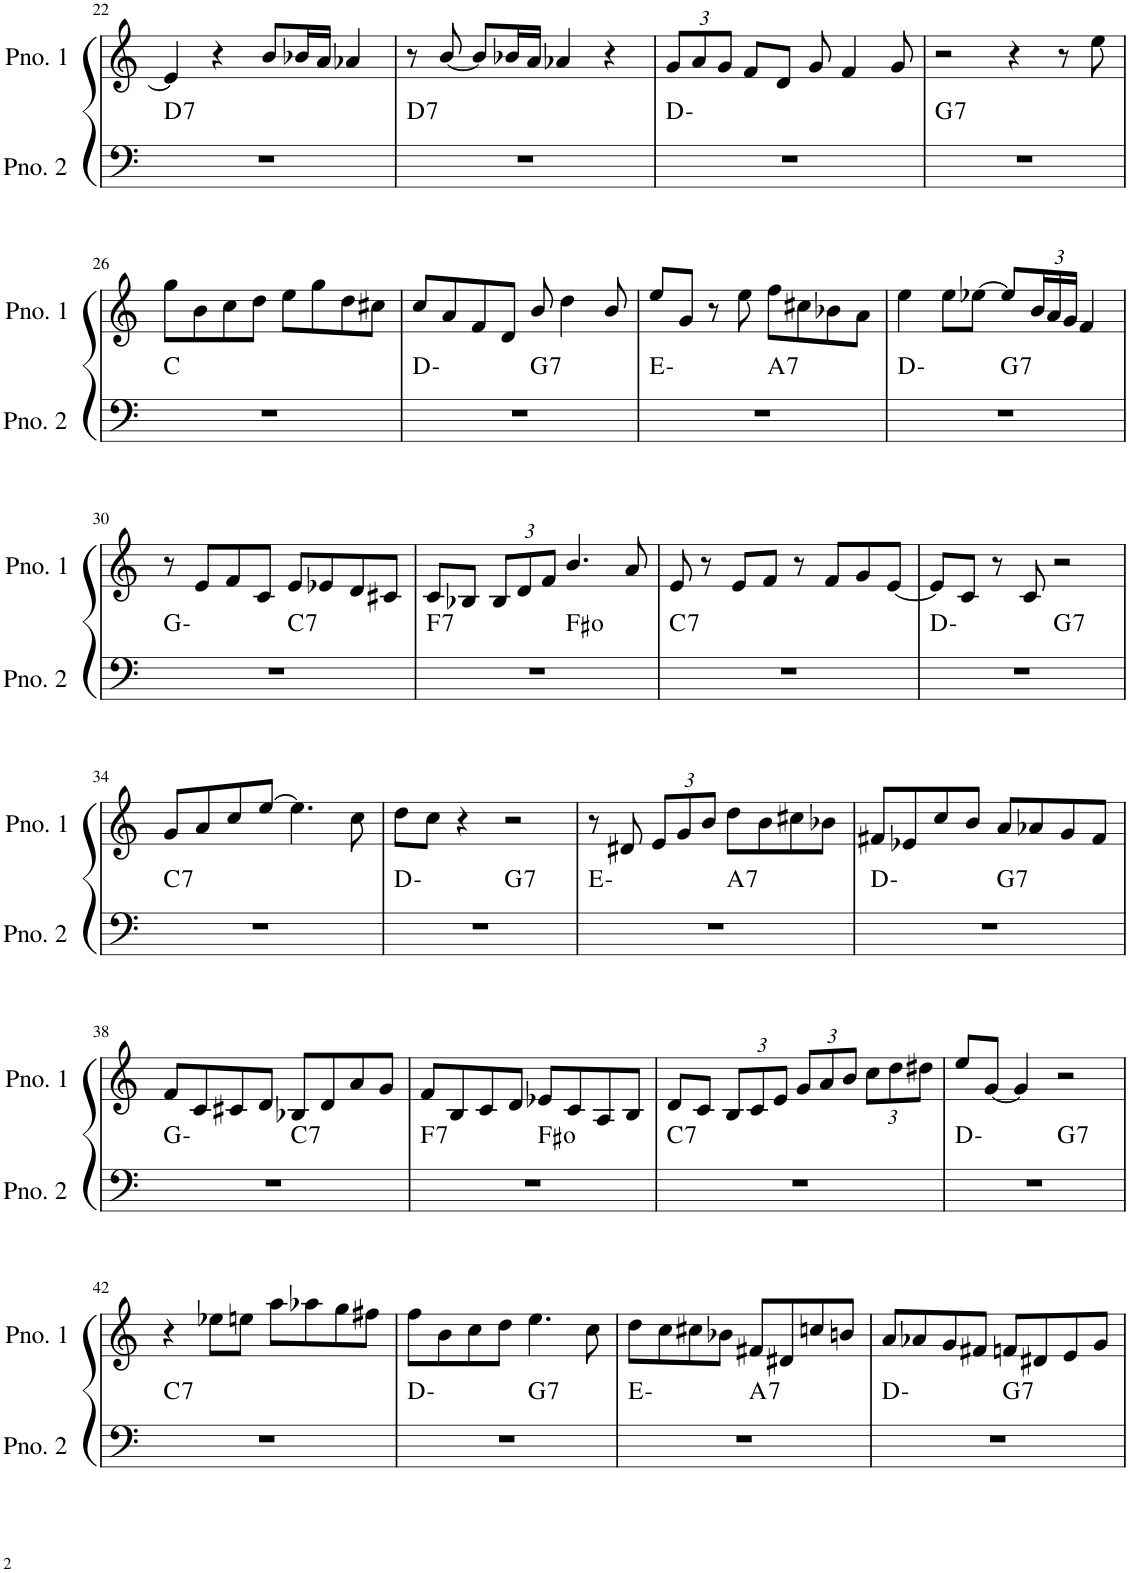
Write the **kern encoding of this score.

**kern	**harte	**kern
*part2	*part2	*part1
*staff2	*	*staff1
*I"ピアノ 2	*	*I"ピアノ 1
!!LO:PB:g=z
*clefF4	*	*clefG2
*k[]	*	*k[]
*M4/4	*	*M4/4
=22	=22	=22
!	!LO:H:kt=7	!
1r	D:7	4e/]
.	.	4r
.	.	8b/L
.	.	16b-X/L
.	.	16a/JJ
.	.	4a-X/
=23	=23	=23
!	!LO:H:kt=7	!
1r	D:7	8r
.	.	[8b/
.	.	8b/L]
.	.	16b-X/L
.	.	16a/JJ
.	.	4a-X/
.	.	4r
=24	=24	=24
*	*	*Xbrackettup
1r	D:min	12g/L
.	.	12a/
.	.	12g/J
.	.	8f/L
.	.	8d/J
.	.	8g/
.	.	4f/
.	.	8g/
=25	=25	=25
!	!LO:H:kt=7	!
1r	G:7	2r
.	.	4r
.	.	8r
.	.	8ee\
!!LO:LB:g=z
=26	=26	=26
1r	C:maj	8gg\L
.	.	8b\
.	.	8cc\
.	.	8dd\J
.	.	8ee\L
.	.	8gg\
.	.	8dd\
.	.	8cc#X\J
=27	=27	=27
*^	*	*
1r	2ryy	D:min	8cc/L
.	.	.	8a/
.	.	.	8f/
.	.	.	8d/J
!	!	!LO:H:kt=7	!
.	2ryy	G:7	8b/
.	.	.	4dd\
.	.	.	8b/
=28	=28	=28	=28
1r	2ryy	E:min	8ee/L
.	.	.	8g/J
.	.	.	8r
.	.	.	8ee\
!	!	!LO:H:kt=7	!
.	2ryy	A:7	8ff\L
.	.	.	8cc#X\
.	.	.	8b-X\
.	.	.	8a\J
=29	=29	=29	=29
1r	2ryy	D:min	4ee\
.	.	.	8ee\L
.	.	.	[8ee-X\J
!	!	!LO:H:kt=7	!
.	2ryy	G:7	8ee-/L]
.	.	.	24b/L
.	.	.	24a/
.	.	.	24g/JJ
.	.	.	4f/
!!LO:LB:g=z
=30	=30	=30	=30
1r	2ryy	G:min	8r
.	.	.	8e/L
.	.	.	8f/
.	.	.	8c/J
!	!	!LO:H:kt=7	!
.	2ryy	C:7	8e/L
.	.	.	8e-X/
.	.	.	8d/
.	.	.	8c#X/J
=31	=31	=31	=31
!	!	!LO:H:kt=7	!
1r	2ryy	F:7	8c/L
.	.	.	8B-X/J
.	.	.	12B-/L
.	.	.	12d/
.	.	.	12f/J
.	2ryy	F#:dim	4.b/
.	.	.	8a/
=32	=32	=32	=32
!	!	!LO:H:kt=7	!
*v	*v	*	*
1r	C:7	8e/
.	.	8r
.	.	8e/L
.	.	8f/J
.	.	8r
.	.	8f/L
.	.	8g/
.	.	[8e/J
=33	=33	=33
*^	*	*
1r	2ryy	D:min	8e/L]
.	.	.	8c/J
.	.	.	8r
.	.	.	8c/
!	!	!LO:H:kt=7	!
.	2ryy	G:7	2r
!!LO:LB:g=z
=34	=34	=34	=34
!	!	!LO:H:kt=7	!
*v	*v	*	*
1r	C:7	8g/L
.	.	8a/
.	.	8cc/
.	.	[8ee/J
.	.	4.ee\]
.	.	8cc\
=35	=35	=35
*^	*	*
1r	2ryy	D:min	8dd\L
.	.	.	8cc\J
.	.	.	4r
!	!	!LO:H:kt=7	!
.	2ryy	G:7	2r
=36	=36	=36	=36
1r	2ryy	E:min	8r
.	.	.	8d#X/
.	.	.	12e/L
.	.	.	12g/
.	.	.	12b/J
!	!	!LO:H:kt=7	!
.	2ryy	A:7	8dd\L
.	.	.	8b\
.	.	.	8cc#X\
.	.	.	8b-X\J
=37	=37	=37	=37
1r	2ryy	D:min	8f#X/L
.	.	.	8e-X/
.	.	.	8cc/
.	.	.	8b/J
!	!	!LO:H:kt=7	!
.	2ryy	G:7	8a/L
.	.	.	8a-X/
.	.	.	8g/
.	.	.	8f#/J
!!LO:LB:g=z
=38	=38	=38	=38
1r	2ryy	G:min	8f/L
.	.	.	8c/
.	.	.	8c#X/
.	.	.	8d/J
!	!	!LO:H:kt=7	!
.	2ryy	C:7	8B-X/L
.	.	.	8d/
.	.	.	8a/
.	.	.	8g/J
=39	=39	=39	=39
!	!	!LO:H:kt=7	!
1r	2ryy	F:7	8f/L
.	.	.	8B/
.	.	.	8c/
.	.	.	8d/J
.	2ryy	F#:dim	8e-X/L
.	.	.	8c/
.	.	.	8A/
.	.	.	8B/J
=40	=40	=40	=40
!	!	!LO:H:kt=7	!
*v	*v	*	*
1r	C:7	8d/L
.	.	8c/J
.	.	12B/L
.	.	12c/
.	.	12e/J
.	.	12g/L
.	.	12a/
.	.	12b/J
.	.	12cc\L
.	.	12dd\
.	.	12dd#X\J
=41	=41	=41
*^	*	*
1r	2ryy	D:min	8ee/L
.	.	.	[8g/J
.	.	.	4g/]
!	!	!LO:H:kt=7	!
.	2ryy	G:7	2r
!!LO:LB:g=z
=42	=42	=42	=42
!	!	!LO:H:kt=7	!
*v	*v	*	*
1r	C:7	4r
.	.	8ee-X\L
.	.	8een\J
.	.	8aa\L
.	.	8aa-X\
.	.	8gg\
.	.	8ff#X\J
=43	=43	=43
*^	*	*
1r	2ryy	D:min	8ff\L
.	.	.	8b\
.	.	.	8cc\
.	.	.	8dd\J
!	!	!LO:H:kt=7	!
.	2ryy	G:7	4.ee\
.	.	.	8cc\
=44	=44	=44	=44
1r	2ryy	E:min	8dd\L
.	.	.	8cc\
.	.	.	8cc#X\
.	.	.	8b-X\J
!	!	!LO:H:kt=7	!
.	2ryy	A:7	8f#X/L
.	.	.	8d#X/
.	.	.	8ccn/
.	.	.	8bn/J
=45	=45	=45	=45
1r	2ryy	D:min	8a/L
.	.	.	8a-X/
.	.	.	8g/
.	.	.	8f#X/J
!	!	!LO:H:kt=7	!
.	2ryy	G:7	8fn/L
.	.	.	8d#X/
.	.	.	8e/
.	.	.	8g/J
*v	*v	*	*
=	=	=
*-	*-	*-
